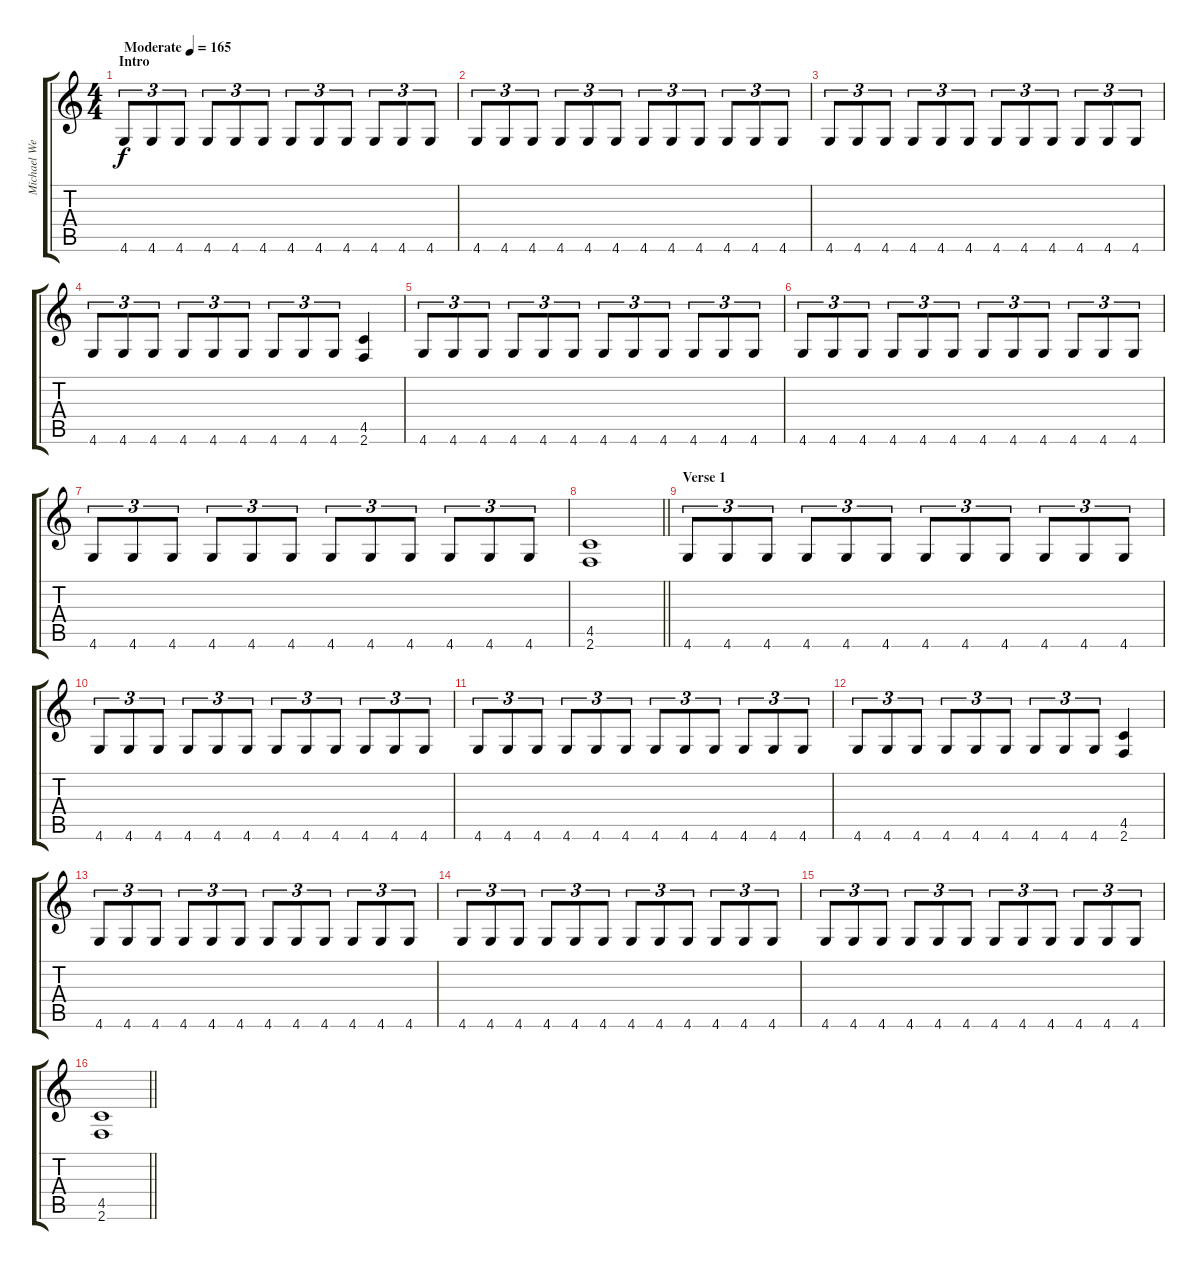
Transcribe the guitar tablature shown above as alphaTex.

\track ("Michael Weikath" "Michael We") {instrument distortionguitar}
\staff {score tabs}
\tuning (Eb4 Bb3 Gb3 Db3 Ab2 Eb2) {hide}
\ts (4 4)
\section ("" "Intro")
\tempo (165 "Moderate")
\clef g2
\ks c
4.6.8{tu (3 2) dy f instrument distortionguitar} 4.6.8{tu (3 2)} 4.6.8{tu (3 2)} 4.6.8{tu (3 2)} 4.6.8{tu (3 2)} 4.6.8{tu (3 2)} 4.6.8{tu (3 2)} 4.6.8{tu (3 2)} 4.6.8{tu (3 2)} 4.6.8{tu (3 2)} 4.6.8{tu (3 2)} 4.6.8{tu (3 2)} |
4.6.8{tu (3 2)} 4.6.8{tu (3 2)} 4.6.8{tu (3 2)} 4.6.8{tu (3 2)} 4.6.8{tu (3 2)} 4.6.8{tu (3 2)} 4.6.8{tu (3 2)} 4.6.8{tu (3 2)} 4.6.8{tu (3 2)} 4.6.8{tu (3 2)} 4.6.8{tu (3 2)} 4.6.8{tu (3 2)} |
4.6.8{tu (3 2)} 4.6.8{tu (3 2)} 4.6.8{tu (3 2)} 4.6.8{tu (3 2)} 4.6.8{tu (3 2)} 4.6.8{tu (3 2)} 4.6.8{tu (3 2)} 4.6.8{tu (3 2)} 4.6.8{tu (3 2)} 4.6.8{tu (3 2)} 4.6.8{tu (3 2)} 4.6.8{tu (3 2)} |
4.6.8{tu (3 2)} 4.6.8{tu (3 2)} 4.6.8{tu (3 2)} 4.6.8{tu (3 2)} 4.6.8{tu (3 2)} 4.6.8{tu (3 2)} 4.6.8{tu (3 2)} 4.6.8{tu (3 2)} 4.6.8{tu (3 2)} (4.5 2.6).4 |
4.6.8{tu (3 2)} 4.6.8{tu (3 2)} 4.6.8{tu (3 2)} 4.6.8{tu (3 2)} 4.6.8{tu (3 2)} 4.6.8{tu (3 2)} 4.6.8{tu (3 2)} 4.6.8{tu (3 2)} 4.6.8{tu (3 2)} 4.6.8{tu (3 2)} 4.6.8{tu (3 2)} 4.6.8{tu (3 2)} |
4.6.8{tu (3 2)} 4.6.8{tu (3 2)} 4.6.8{tu (3 2)} 4.6.8{tu (3 2)} 4.6.8{tu (3 2)} 4.6.8{tu (3 2)} 4.6.8{tu (3 2)} 4.6.8{tu (3 2)} 4.6.8{tu (3 2)} 4.6.8{tu (3 2)} 4.6.8{tu (3 2)} 4.6.8{tu (3 2)} |
4.6.8{tu (3 2)} 4.6.8{tu (3 2)} 4.6.8{tu (3 2)} 4.6.8{tu (3 2)} 4.6.8{tu (3 2)} 4.6.8{tu (3 2)} 4.6.8{tu (3 2)} 4.6.8{tu (3 2)} 4.6.8{tu (3 2)} 4.6.8{tu (3 2)} 4.6.8{tu (3 2)} 4.6.8{tu (3 2)} |
\barLineRight lightlight
(4.5 2.6).1 |
\section ("" "Verse 1")
4.6.8{tu (3 2)} 4.6.8{tu (3 2)} 4.6.8{tu (3 2)} 4.6.8{tu (3 2)} 4.6.8{tu (3 2)} 4.6.8{tu (3 2)} 4.6.8{tu (3 2)} 4.6.8{tu (3 2)} 4.6.8{tu (3 2)} 4.6.8{tu (3 2)} 4.6.8{tu (3 2)} 4.6.8{tu (3 2)} |
4.6.8{tu (3 2)} 4.6.8{tu (3 2)} 4.6.8{tu (3 2)} 4.6.8{tu (3 2)} 4.6.8{tu (3 2)} 4.6.8{tu (3 2)} 4.6.8{tu (3 2)} 4.6.8{tu (3 2)} 4.6.8{tu (3 2)} 4.6.8{tu (3 2)} 4.6.8{tu (3 2)} 4.6.8{tu (3 2)} |
4.6.8{tu (3 2)} 4.6.8{tu (3 2)} 4.6.8{tu (3 2)} 4.6.8{tu (3 2)} 4.6.8{tu (3 2)} 4.6.8{tu (3 2)} 4.6.8{tu (3 2)} 4.6.8{tu (3 2)} 4.6.8{tu (3 2)} 4.6.8{tu (3 2)} 4.6.8{tu (3 2)} 4.6.8{tu (3 2)} |
4.6.8{tu (3 2)} 4.6.8{tu (3 2)} 4.6.8{tu (3 2)} 4.6.8{tu (3 2)} 4.6.8{tu (3 2)} 4.6.8{tu (3 2)} 4.6.8{tu (3 2)} 4.6.8{tu (3 2)} 4.6.8{tu (3 2)} (4.5 2.6).4 |
4.6.8{tu (3 2)} 4.6.8{tu (3 2)} 4.6.8{tu (3 2)} 4.6.8{tu (3 2)} 4.6.8{tu (3 2)} 4.6.8{tu (3 2)} 4.6.8{tu (3 2)} 4.6.8{tu (3 2)} 4.6.8{tu (3 2)} 4.6.8{tu (3 2)} 4.6.8{tu (3 2)} 4.6.8{tu (3 2)} |
4.6.8{tu (3 2)} 4.6.8{tu (3 2)} 4.6.8{tu (3 2)} 4.6.8{tu (3 2)} 4.6.8{tu (3 2)} 4.6.8{tu (3 2)} 4.6.8{tu (3 2)} 4.6.8{tu (3 2)} 4.6.8{tu (3 2)} 4.6.8{tu (3 2)} 4.6.8{tu (3 2)} 4.6.8{tu (3 2)} |
4.6.8{tu (3 2)} 4.6.8{tu (3 2)} 4.6.8{tu (3 2)} 4.6.8{tu (3 2)} 4.6.8{tu (3 2)} 4.6.8{tu (3 2)} 4.6.8{tu (3 2)} 4.6.8{tu (3 2)} 4.6.8{tu (3 2)} 4.6.8{tu (3 2)} 4.6.8{tu (3 2)} 4.6.8{tu (3 2)} |
\barLineRight lightlight
(4.5 2.6).1
